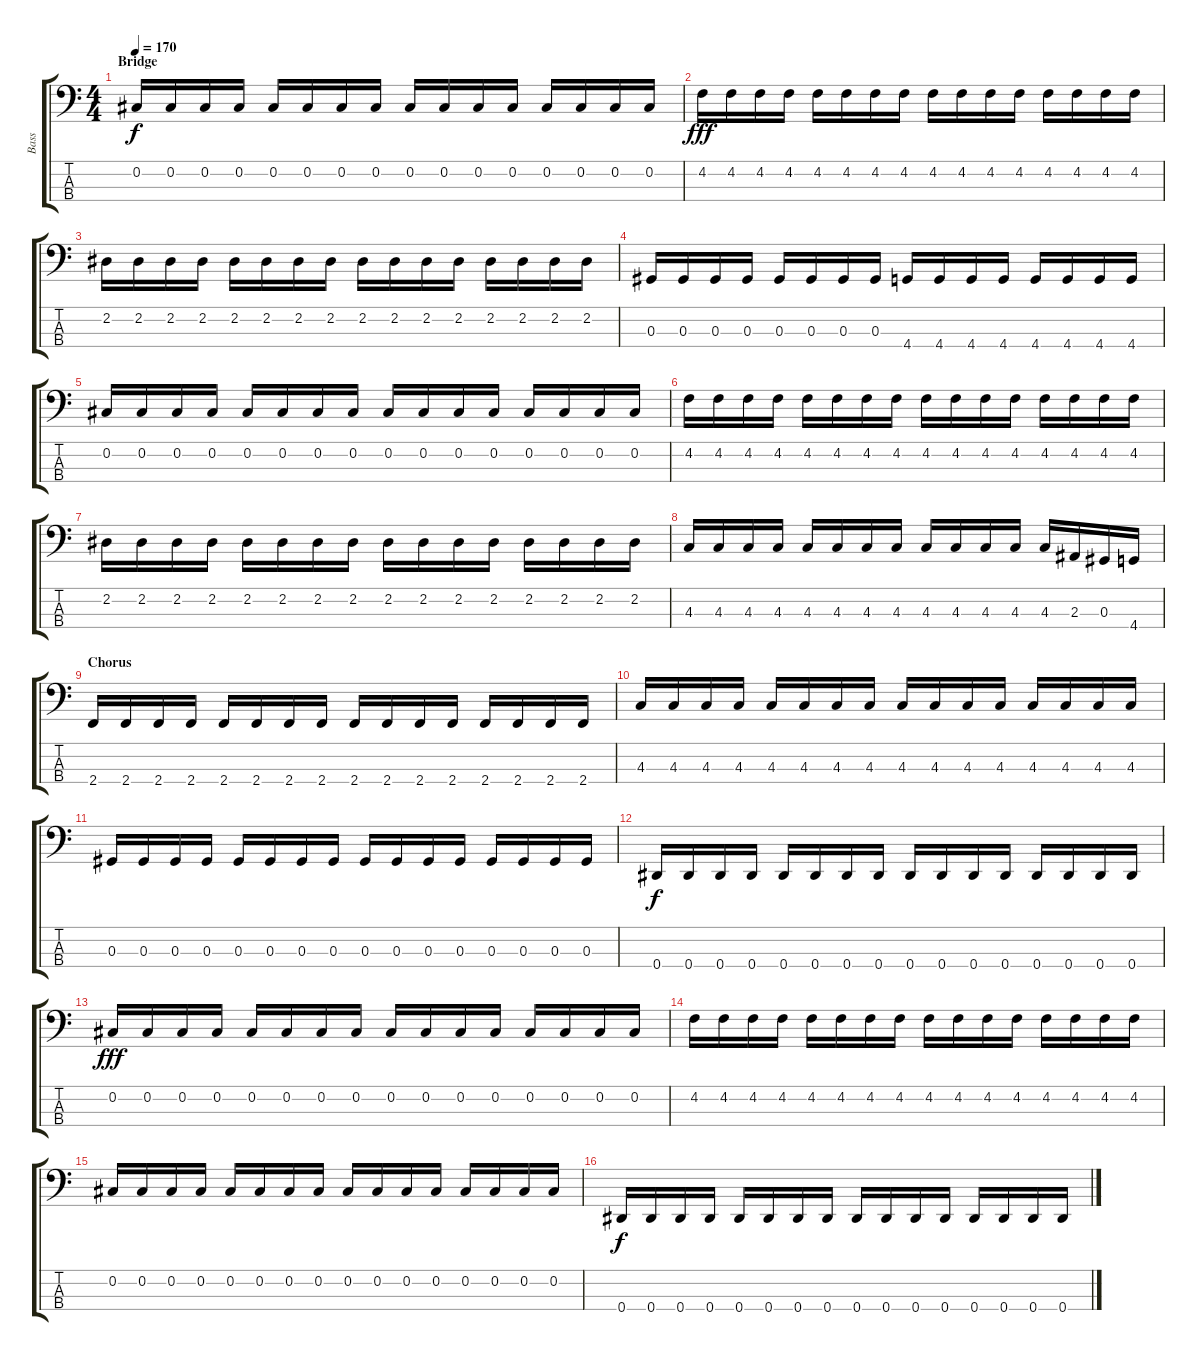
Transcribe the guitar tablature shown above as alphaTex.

\track ("Bass" "Bass") {instrument electricbasspick}
\staff {score tabs}
\tuning (Gb2 Db2 Ab1 Eb1) {hide}
\ts (4 4)
\section ("" "Bridge")
\tempo 170
\clef f4
\ks c
0.2.16{dy f} 0.2.16 0.2.16 0.2.16 0.2.16 0.2.16 0.2.16 0.2.16 0.2.16 0.2.16 0.2.16 0.2.16 0.2.16 0.2.16 0.2.16 0.2.16 |
4.2.16{dy fff} 4.2.16 4.2.16 4.2.16 4.2.16 4.2.16 4.2.16 4.2.16 4.2.16 4.2.16 4.2.16 4.2.16 4.2.16 4.2.16 4.2.16 4.2.16 |
2.2.16 2.2.16 2.2.16 2.2.16 2.2.16 2.2.16 2.2.16 2.2.16 2.2.16 2.2.16 2.2.16 2.2.16 2.2.16 2.2.16 2.2.16 2.2.16 |
0.3.16 0.3.16 0.3.16 0.3.16 0.3.16 0.3.16 0.3.16 0.3.16 4.4.16 4.4.16 4.4.16 4.4.16 4.4.16 4.4.16 4.4.16 4.4.16 |
0.2.16 0.2.16 0.2.16 0.2.16 0.2.16 0.2.16 0.2.16 0.2.16 0.2.16 0.2.16 0.2.16 0.2.16 0.2.16 0.2.16 0.2.16 0.2.16 |
4.2.16 4.2.16 4.2.16 4.2.16 4.2.16 4.2.16 4.2.16 4.2.16 4.2.16 4.2.16 4.2.16 4.2.16 4.2.16 4.2.16 4.2.16 4.2.16 |
2.2.16 2.2.16 2.2.16 2.2.16 2.2.16 2.2.16 2.2.16 2.2.16 2.2.16 2.2.16 2.2.16 2.2.16 2.2.16 2.2.16 2.2.16 2.2.16 |
4.3.16 4.3.16 4.3.16 4.3.16 4.3.16 4.3.16 4.3.16 4.3.16 4.3.16 4.3.16 4.3.16 4.3.16 4.3.16 2.3.16 0.3.16 4.4.16 |
\section ("" "Chorus")
2.4.16 2.4.16 2.4.16 2.4.16 2.4.16 2.4.16 2.4.16 2.4.16 2.4.16 2.4.16 2.4.16 2.4.16 2.4.16 2.4.16 2.4.16 2.4.16 |
4.3.16 4.3.16 4.3.16 4.3.16 4.3.16 4.3.16 4.3.16 4.3.16 4.3.16 4.3.16 4.3.16 4.3.16 4.3.16 4.3.16 4.3.16 4.3.16 |
0.3.16 0.3.16 0.3.16 0.3.16 0.3.16 0.3.16 0.3.16 0.3.16 0.3.16 0.3.16 0.3.16 0.3.16 0.3.16 0.3.16 0.3.16 0.3.16 |
0.4.16{dy f} 0.4.16 0.4.16 0.4.16 0.4.16 0.4.16 0.4.16 0.4.16 0.4.16 0.4.16 0.4.16 0.4.16 0.4.16 0.4.16 0.4.16 0.4.16 |
0.2.16{dy fff} 0.2.16 0.2.16 0.2.16 0.2.16 0.2.16 0.2.16 0.2.16 0.2.16 0.2.16 0.2.16 0.2.16 0.2.16 0.2.16 0.2.16 0.2.16 |
4.2.16 4.2.16 4.2.16 4.2.16 4.2.16 4.2.16 4.2.16 4.2.16 4.2.16 4.2.16 4.2.16 4.2.16 4.2.16 4.2.16 4.2.16 4.2.16 |
0.2.16 0.2.16 0.2.16 0.2.16 0.2.16 0.2.16 0.2.16 0.2.16 0.2.16 0.2.16 0.2.16 0.2.16 0.2.16 0.2.16 0.2.16 0.2.16 |
0.4.16{dy f} 0.4.16 0.4.16 0.4.16 0.4.16 0.4.16 0.4.16 0.4.16 0.4.16 0.4.16 0.4.16 0.4.16 0.4.16 0.4.16 0.4.16 0.4.16
